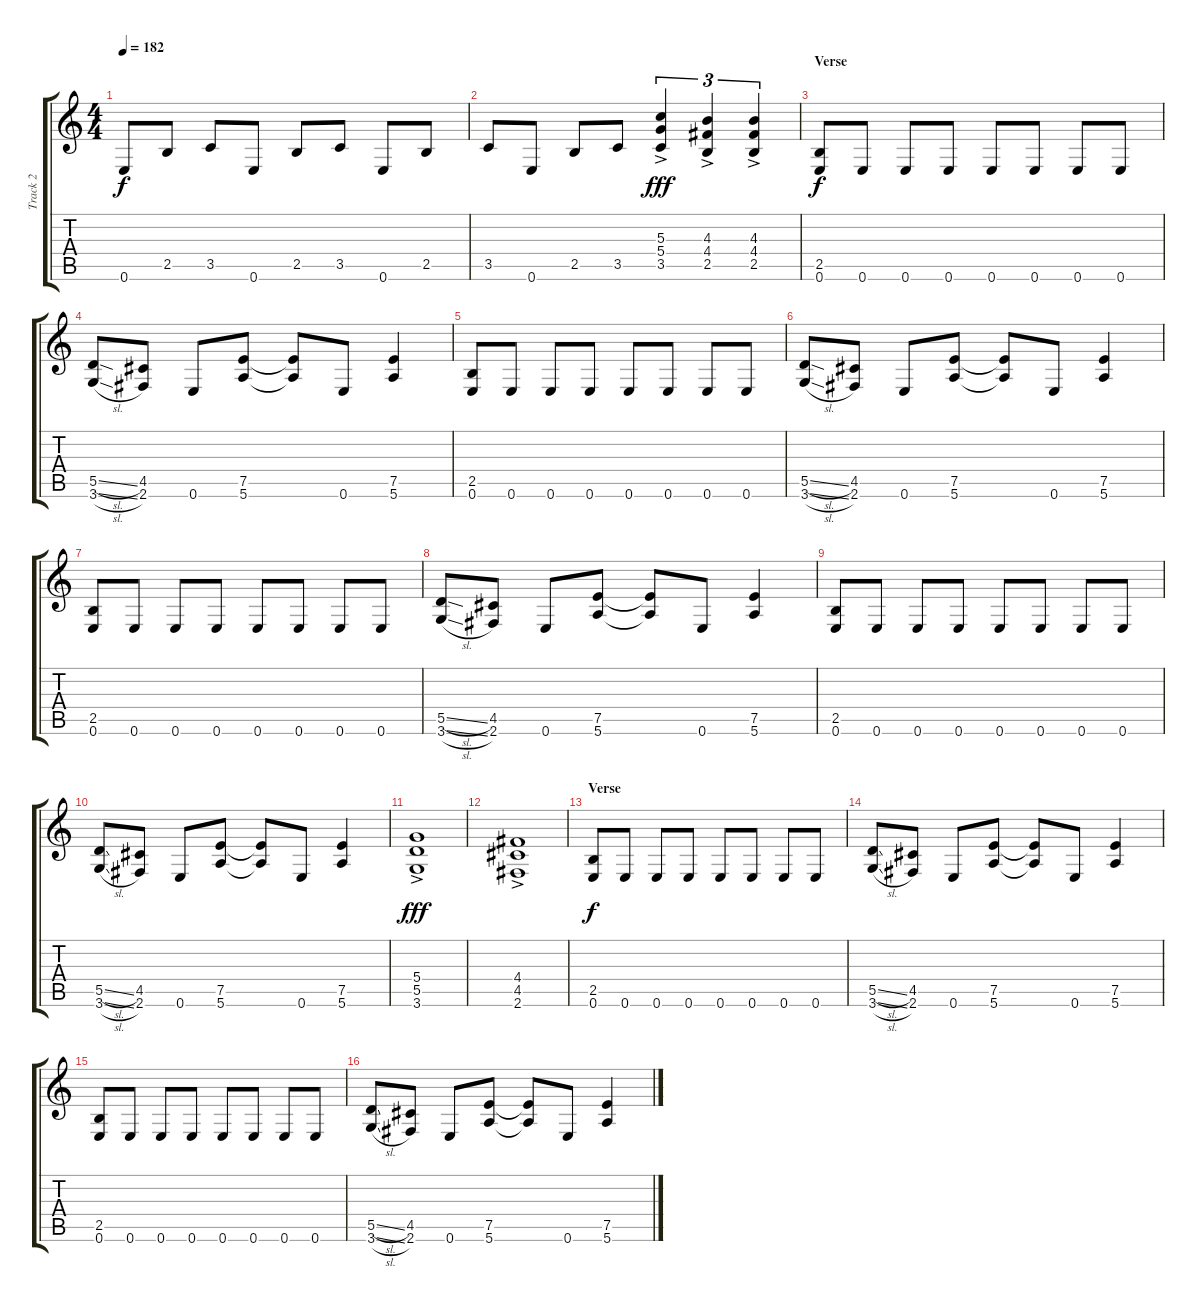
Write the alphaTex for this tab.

\track ("Track 2" "Track 2") {instrument distortionguitar}
\staff {score tabs}
\tuning (E4 B3 G3 D3 A2 E2) {hide}
\ts (4 4)
\tempo 182
\clef g2
\ks c
0.6.8{dy f} 2.5.8 3.5.8 0.6.8 2.5.8 3.5.8 0.6.8 2.5.8 |
3.5.8 0.6.8 2.5.8 3.5.8 (5.3{ac} 5.4{ac} 3.5{ac}).4{tu (3 2) dy fff} (4.3{ac} 4.4{ac} 2.5{ac}).4{tu (3 2)} (4.3{ac} 4.4{ac} 2.5{ac}).4{tu (3 2)} |
\section ("" "Verse")
(2.5 0.6).8{dy f} 0.6.8 0.6.8 0.6.8 0.6.8 0.6.8 0.6.8 0.6.8 |
(5.5{sl} 3.6{sl}).8 (4.5 2.6).8 0.6.8 (7.5 5.6).8 (7.5{t} 5.6{t}).8 0.6.8 (7.5 5.6).4 |
(2.5 0.6).8 0.6.8 0.6.8 0.6.8 0.6.8 0.6.8 0.6.8 0.6.8 |
(5.5{sl} 3.6{sl}).8 (4.5 2.6).8 0.6.8 (7.5 5.6).8 (7.5{t} 5.6{t}).8 0.6.8 (7.5 5.6).4 |
(2.5 0.6).8 0.6.8 0.6.8 0.6.8 0.6.8 0.6.8 0.6.8 0.6.8 |
(5.5{sl} 3.6{sl}).8 (4.5 2.6).8 0.6.8 (7.5 5.6).8 (7.5{t} 5.6{t}).8 0.6.8 (7.5 5.6).4 |
(2.5 0.6).8 0.6.8 0.6.8 0.6.8 0.6.8 0.6.8 0.6.8 0.6.8 |
(5.5{sl} 3.6{sl}).8 (4.5 2.6).8 0.6.8 (7.5 5.6).8 (7.5{t} 5.6{t}).8 0.6.8 (7.5 5.6).4 |
(5.4{ac} 5.5{ac} 3.6{ac}).1{dy fff} |
(4.4{ac} 4.5{ac} 2.6{ac}).1 |
\section ("" "Verse")
(2.5 0.6).8{dy f} 0.6.8 0.6.8 0.6.8 0.6.8 0.6.8 0.6.8 0.6.8 |
(5.5{sl} 3.6{sl}).8 (4.5 2.6).8 0.6.8 (7.5 5.6).8 (7.5{t} 5.6{t}).8 0.6.8 (7.5 5.6).4 |
(2.5 0.6).8 0.6.8 0.6.8 0.6.8 0.6.8 0.6.8 0.6.8 0.6.8 |
(5.5{sl} 3.6{sl}).8 (4.5 2.6).8 0.6.8 (7.5 5.6).8 (7.5{t} 5.6{t}).8 0.6.8 (7.5 5.6).4
